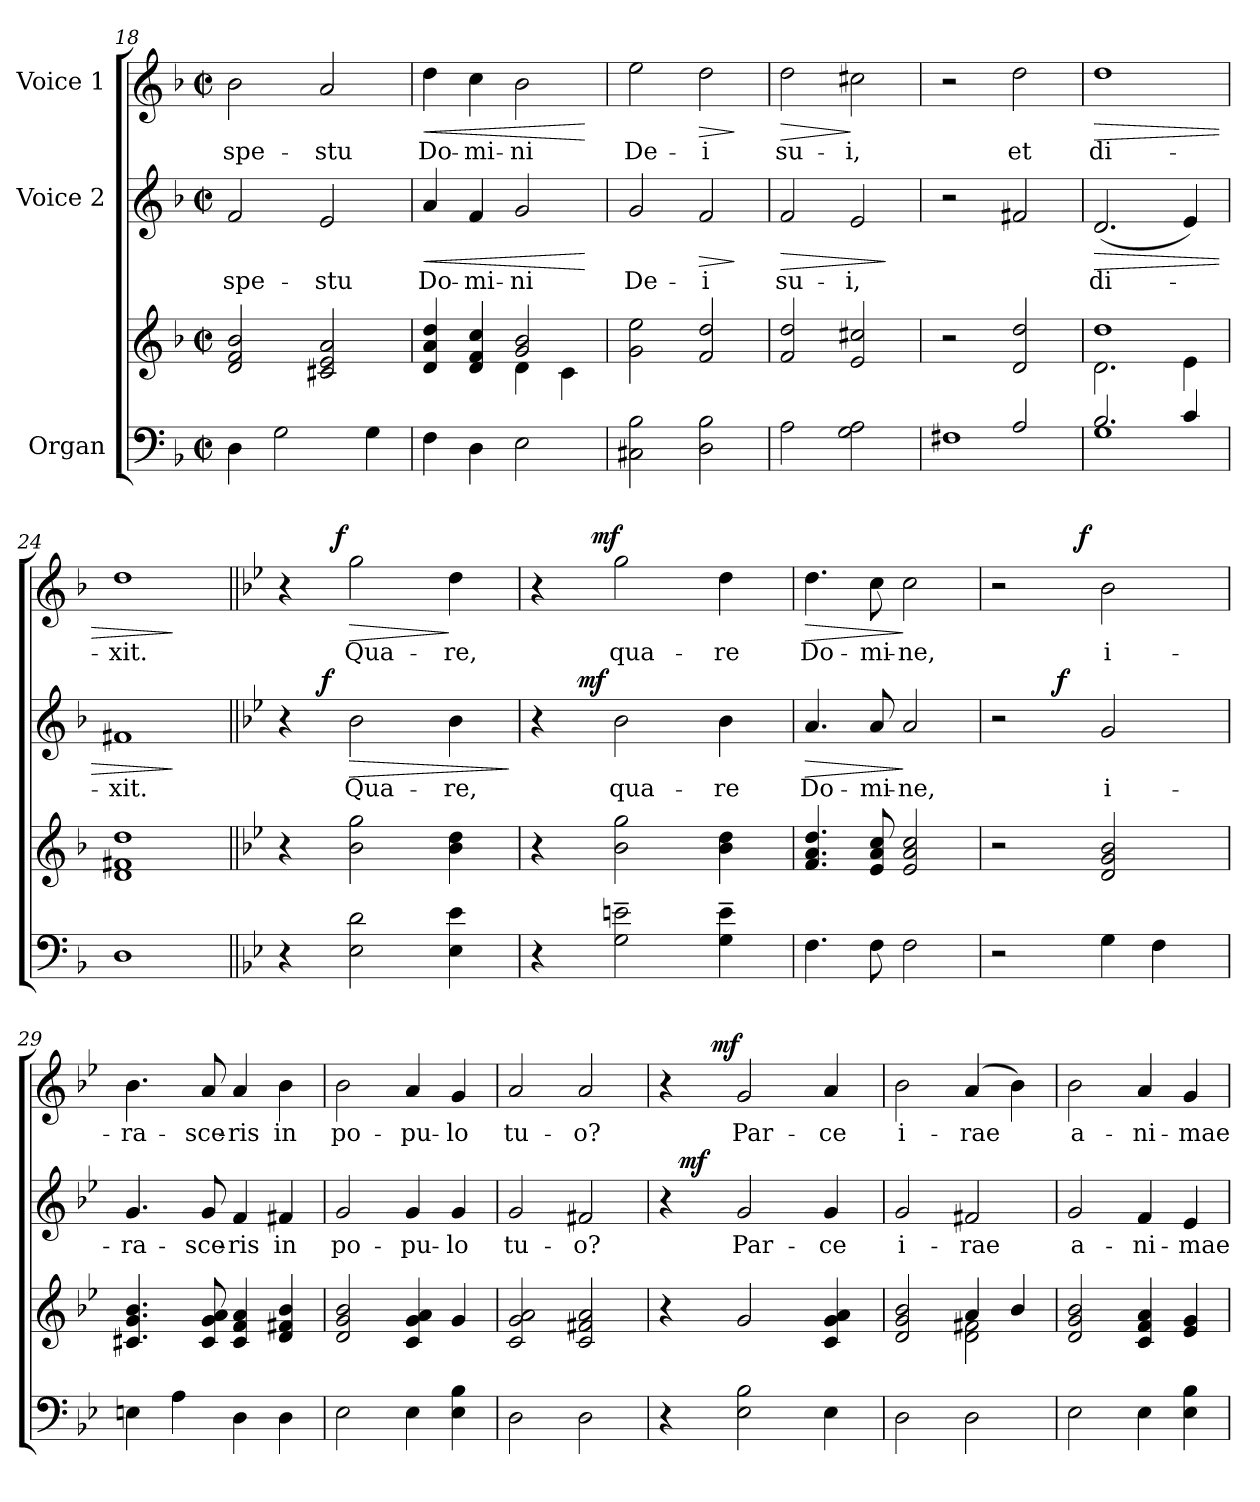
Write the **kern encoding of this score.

**kern	**kern	**kern	**text	**dynam	**kern	**text	**dynam
*part3	*part3	*part2	*part2	*part2	*part1	*part1	*part1
*staff4	*staff3	*staff2	*staff2	*staff2	*staff1	*staff1	*staff1
*I"Organ	*	*I"Voice 2	*	*	*I"Voice 1	*	*
*clefF4	*clefG2	*clefG2	*	*	*clefG2	*	*
*k[b-]	*k[b-]	*k[b-]	*	*	*k[b-]	*	*
*F:	*F:	*F:	*	*	*F:	*	*
*M2/2	*M2/2	*M2/2	*	*	*M2/2	*	*
*met(c|)	*met(c|)	*met(c|)	*	*	*met(c|)	*	*
=18	=18	=18	=18	=18	=18	=18	=18
!	!	!	!LO:LY:b	!	!	!LO:LY:b	!
4D\	2d/ 2f/ 2b-/	2f/	-spe-	.	2b-\	-spe-	.
2G\	.	.	.	.	.	.	.
!	!	!	!LO:LY:b	!	!	!LO:LY:b	!
.	2c#X/ 2e/ 2a/	2e/	-stu	.	2a/	-stu	.
4G\	.	.	.	.	.	.	.
=19	=19	=19	=19	=19	=19	=19	=19
*	*^	*	*	*	*	*	*
!	!	!	!	!LO:LY:b	!LO:HP:b	!	!LO:LY:b	!LO:HP:b
4F\	4d/ 4a/ 4dd/	2ryy	4a/	Do-	<	4dd\	Do-	<
!	!	!	!	!LO:LY:b	!	!	!LO:LY:b	!
4D\	4d/ 4f/ 4cc/	.	4f/	-mi-	.	4cc\	-mi-	.
!	!	!	!	!LO:LY:b	!	!	!LO:LY:b	!
2E\	2g/ 2b-/	4d\	2g/	-ni	.	2b-\	-ni	.
.	.	4c\	.	.	.	.	.	.
*	*v	*v	*	*	*	*	*	*
.	.	.	.	[	.	.	[
=20	=20	=20	=20	=20	=20	=20	=20
!	!	!	!LO:LY:b	!	!	!LO:LY:b	!
2C#X\ 2B-\	2g\ 2ee\	2g/	De-	.	2ee\	De-	.
!	!	!	!LO:LY:b	!LO:HP:b	!	!LO:LY:b	!LO:HP:b
2D\ 2B-\	2f/ 2dd/	2f/	-i	>	2dd\	-i	>
.	.	.	.	]	.	.	]
!!LO:PB:g=z
=21	=21	=21	=21	=21	=21	=21	=21
!	!	!	!LO:LY:b	!LO:HP:b	!	!LO:LY:b	!LO:HP:b
2A\	2f/ 2dd/	2f/	su-	>	2dd\	su-	>
!	!	!	!LO:LY:b	!	!	!LO:LY:b	!
2G\ 2A\	2e/ 2cc#X/	2e/	-i,	.	2cc#X\	-i,	]
.	.	.	.	]	.	.	.
=22	=22	=22	=22	=22	=22	=22	=22
*^	*	*	*	*	*	*	*
1F#X	2ryy	2r	2r	.	.	2r	.	.
!	!	!	!	!	!	!	!LO:LY:b	!
.	2A/	2d/ 2dd/	2f#X/	.	.	2dd\	et	.
=23	=23	=23	=23	=23	=23	=23	=23	=23
*	*	*^	*	*	*	*	*	*
!	!	!	!	!	!LO:LY:b	!LO:HP:b	!	!LO:LY:b	!LO:HP:b
2.B-/	1G	1dd	2.d\	(<2.d/	di-	>	1dd	di-	>
4c/	.	.	4e\	4e/)	.	.	.	.	.
*v	*v	*	*	*	*	*	*	*	*
=24	=24	=24	=24	=24	=24	=24	=24	=24
!	!	!	!	!LO:LY:b	!	!	!LO:LY:b	!
*	*v	*v	*	*	*	*	*	*
1D	1d 1f#X 1dd	1f#X	-xit.	.	1dd	-xit.	.
.	.	.	.	]	.	.	]
=25||	=25||	=25||	=25||	=25||	=25||	=25||	=25||
*k[b-e-]	*k[b-e-]	*k[b-e-]	*	*	*k[b-e-]	*	*
*B-:	*B-:	*B-:	*	*	*B-:	*	*
*	*	*^	*	*	*^	*	*
4r	4r	4r	8.ryy	.	.	4r	8..ryy	.	.
!	!	!	!	!	!LO:DY:a	!	!	!	!
.	.	.	2ryy	.	f	.	.	.	.
!	!	!	!	!	!	!	!	!	!LO:DY:a
.	.	.	.	.	.	.	2ryy	.	f
!	!	!	!	!LO:LY:b	!LO:HP:b	!	!	!LO:LY:b	!LO:HP:b
2E-\ 2d\	2b-\ 2gg\	2b-\	.	Qua-	>	2gg\	.	Qua-	>
.	.	.	4ryy	.	.	.	.	.	.
.	.	.	.	.	.	.	4ryy	.	.
!	!	!	!	!LO:LY:b	!	!	!	!LO:LY:b	!
4E-\ 4e-\	4b-\ 4dd\	4b-\	.	-re,	.	4dd\	.	-re,	]
.	.	.	16ryy	.	.	.	.	.	.
.	.	.	.	.	.	.	32ryy	.	.
.	.	.	.	.	]	.	.	.	.
=26	=26	=26	=26	=26	=26	=26	=26	=26	=26
4r	4r	4r	8ryy	.	.	4r	8.ryy	.	.
.	.	.	32ryy	.	.	.	.	.	.
!	!	!	!	!	!LO:DY:a	!	!	!	!
.	.	.	2ryy	.	mf	.	.	.	.
!	!	!	!	!	!	!	!	!	!LO:DY:a
.	.	.	.	.	.	.	2ryy	.	mf
!	!	!	!	!LO:LY:b	!	!	!	!LO:LY:b	!
2G\~> 2en\~>	2b-\ 2gg\	2b-\	.	qua-	.	2gg\	.	qua-	.
.	.	.	4ryy	.	.	.	.	.	.
.	.	.	.	.	.	.	4ryy	.	.
!	!	!	!	!LO:LY:b	!	!	!	!LO:LY:b	!
4G\~> 4e\~>	4b-\ 4dd\	4b-\	.	-re	.	4dd\	.	-re	.
.	.	.	16.ryy	.	.	.	.	.	.
.	.	.	.	.	.	.	16ryy	.	.
=27	=27	=27	=27	=27	=27	=27	=27	=27	=27
!	!	!	!	!LO:LY:b	!LO:HP:b	!	!	!LO:LY:b	!LO:HP:b
*	*	*v	*v	*	*	*	*	*	*
*	*	*	*	*	*v	*v	*	*
4.F\	4.f/ 4.a/ 4.dd/	4.a/	Do-	>	4.dd\	Do-	>
!	!	!	!LO:LY:b	!	!	!LO:LY:b	!
8F\	8e-/ 8a/ 8cc/	8a/	-mi-	.	8cc\	-mi-	.
!	!	!	!LO:LY:b:rj	!	!	!LO:LY:b:rj	!
2F\	2e-/ 2a/ 2cc/	2a/	-ne,	]	2cc\	-ne,	]
!!LO:LB:g=z
=28	=28	=28	=28	=28	=28	=28	=28
*	*	*^	*	*	*^	*	*
2r	2r	2r	4.ryy	.	.	2r	4..ryy	.	.
!	!	!	!	!	!LO:DY:a	!	!	!	!
.	.	.	2ryy	.	f	.	.	.	.
!	!	!	!	!	!	!	!	!	!LO:DY:a
.	.	.	.	.	.	.	2ryy	.	f
!	!	!	!	!LO:LY:b	!	!	!	!LO:LY:b	!
4G\	2d/ 2g/ 2b-/	2g/	.	i-	.	2b-\	.	i-	.
4F\	.	.	.	.	.	.	.	.	.
.	.	.	8ryy	.	.	.	.	.	.
.	.	.	.	.	.	.	16ryy	.	.
=29	=29	=29	=29	=29	=29	=29	=29	=29	=29
!	!	!	!	!LO:LY:b	!	!	!	!LO:LY:b	!
*	*	*v	*v	*	*	*	*	*	*
*	*	*	*	*	*v	*v	*	*
4En\	4.c#X/ 4.g/ 4.b-/	4.g/	-ra-	.	4.b-\	-ra-	.
4A\	.	.	.	.	.	.	.
!	!	!	!LO:LY:b	!	!	!LO:LY:b	!
.	8c#/ 8g/ 8a/	8g/	-sce-	.	8a/	-sce-	.
!	!	!	!LO:LY:b:rj	!	!	!LO:LY:b:rj	!
4D\	4c#/ 4f/ 4a/	4f/	-ris	.	4a/	-ris	.
!	!	!	!LO:LY:b	!	!	!LO:LY:b	!
4D\	4d/ 4f#X/ 4b-/	4f#X/	in	.	4b-\	in	.
=30	=30	=30	=30	=30	=30	=30	=30
!	!	!	!LO:LY:b	!	!	!LO:LY:b	!
2E-\	2d/ 2g/ 2b-/	2g/	po-	.	2b-\	po-	.
!	!	!	!LO:LY:b	!	!	!LO:LY:b	!
4E-\	4c/ 4g/ 4a/	4g/	-pu-	.	4a/	-pu-	.
!	!	!	!LO:LY:b	!	!	!LO:LY:b	!
4E-\ 4B-\	4g/	4g/	-lo	.	4g/	-lo	.
=31	=31	=31	=31	=31	=31	=31	=31
!	!	!	!LO:LY:b	!	!	!LO:LY:b	!
2D\	2c/ 2g/ 2a/	2g/	tu-	.	2a/	tu-	.
!	!	!	!LO:LY:b	!	!	!LO:LY:b	!
2D\	2c/ 2f#X/ 2a/	2f#X/	-o?	.	2a/	-o?	.
=32	=32	=32	=32	=32	=32	=32	=32
*	*	*^	*	*	*^	*	*
4r	4r	4r	16ryy	.	.	4r	8ryy	.	.
!	!	!	!	!	!LO:DY:a	!	!	!	!
.	.	.	2...ryy	.	mf	.	.	.	.
.	.	.	.	.	.	.	32ryy	.	.
!	!	!	!	!	!	!	!	!	!LO:DY:a
.	.	.	.	.	.	.	2ryy	.	mf
!	!	!	!	!LO:LY:b	!	!	!	!LO:LY:b	!
2E-\ 2B-\	2g/	2g/	.	Par-	.	2g/	.	Par-	.
.	.	.	.	.	.	.	4ryy	.	.
!	!	!	!	!LO:LY:b	!	!	!	!LO:LY:b	!
4E-\	4c/ 4g/ 4a/	4g/	.	-ce	.	4a/	.	-ce	.
.	.	.	.	.	.	.	16.ryy	.	.
=33	=33	=33	=33	=33	=33	=33	=33	=33	=33
*	*^	*	*	*	*	*	*	*	*
!	!	!	!	!	!LO:LY:b	!	!	!	!LO:LY:b	!
*	*	*	*v	*v	*	*	*	*	*	*
*	*	*	*	*	*	*v	*v	*	*
2D\	2d/ 2g/ 2b-/	2ryy	2g/	i-	.	2b-\	i-	.
!	!	!	!	!LO:LY:b	!	!	!LO:LY:b	!
2D\	4a/	2d\ 2f#X\	2f#X/	-rae	.	(4a/	-rae	.
.	4b-/	.	.	.	.	4b-\)	.	.
*	*v	*v	*	*	*	*	*	*
=34	=34	=34	=34	=34	=34	=34	=34
!	!	!	!LO:LY:b	!	!	!LO:LY:b	!
2E-\	2d/ 2g/ 2b-/	2g/	a-	.	2b-\	a-	.
!	!	!	!LO:LY:b	!	!	!LO:LY:b	!
4E-\	4c/ 4f/ 4a/	4f/	-ni-	.	4a/	-ni-	.
!	!	!	!LO:LY:b	!	!	!LO:LY:b	!
4E-\ 4B-\	4e-/ 4g/	4e-/	-mae	.	4g/	-mae	.
=	=	=	=	=	=	=	=
*-	*-	*-	*-	*-	*-	*-	*-
